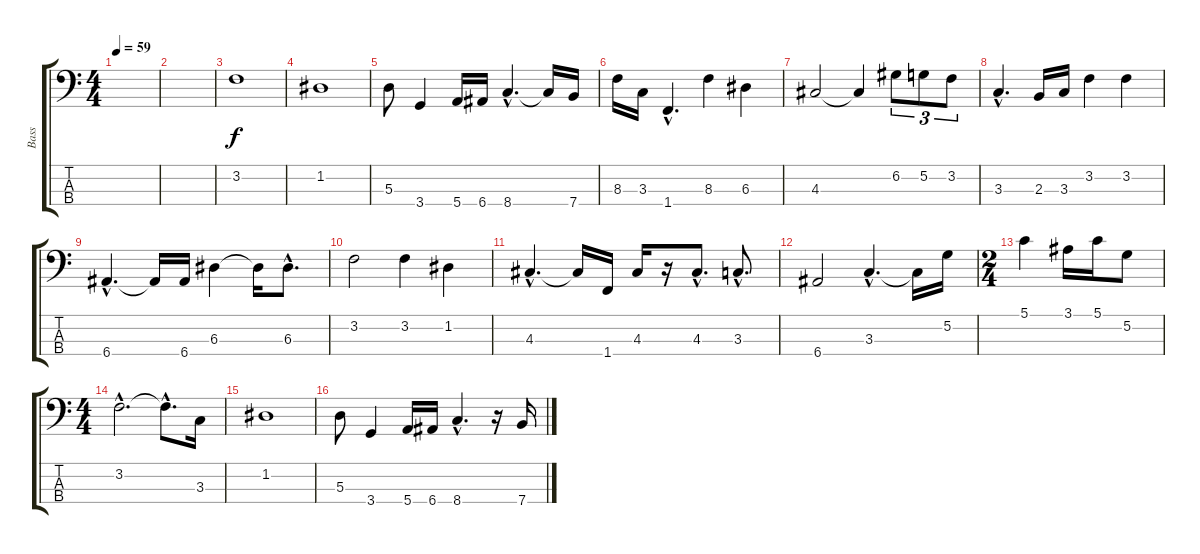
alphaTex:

\track ("Bass" "Bass") {instrument fretlessbass}
\staff {score tabs}
\tuning (G2 D2 A1 E1) {hide}
\ts (4 4)
\tempo 59
\clef f4
\ks c
|
|
3.2.1 |
1.2.1 |
5.3.8 3.4.4 5.4.16 6.4.16 8.4{hac}.4{d} 8.4{t}.16 7.4.16 |
8.3.16 3.3.16 1.4{hac}.4{d} 8.3.4 6.3.4 |
4.3.2 4.3{t}.4 6.2.8{tu (3 2)} 5.2.8{tu (3 2)} 3.2.8{tu (3 2)} |
3.3{hac}.4{d} 2.3.16 3.3.16 3.2.4 3.2.4 |
6.4{hac}.4{d} 6.4{t}.16 6.4.16 6.3.4 6.3{t}.16 6.3{hac}.8{d} |
3.2.2 3.2.4 1.2.4 |
4.3{hac}.4{d} 4.3{t}.16 1.4.16 4.3.16 r.16 4.3{hac}.8{d} 3.3{hac}.8{d} |
6.4.2 3.3{hac}.4{d} 3.3{t}.16 5.2.16 |
\ts (2 4)
5.1.4 3.1.16 5.1.16 5.2.8 |
\ts (4 4)
3.2{hac}.2{d} 3.2{hac t}.8{d} 3.3.16 |
1.2.1 |
5.3.8 3.4.4 5.4.16 6.4.16 8.4{hac}.4{d} r.16 7.4.16
